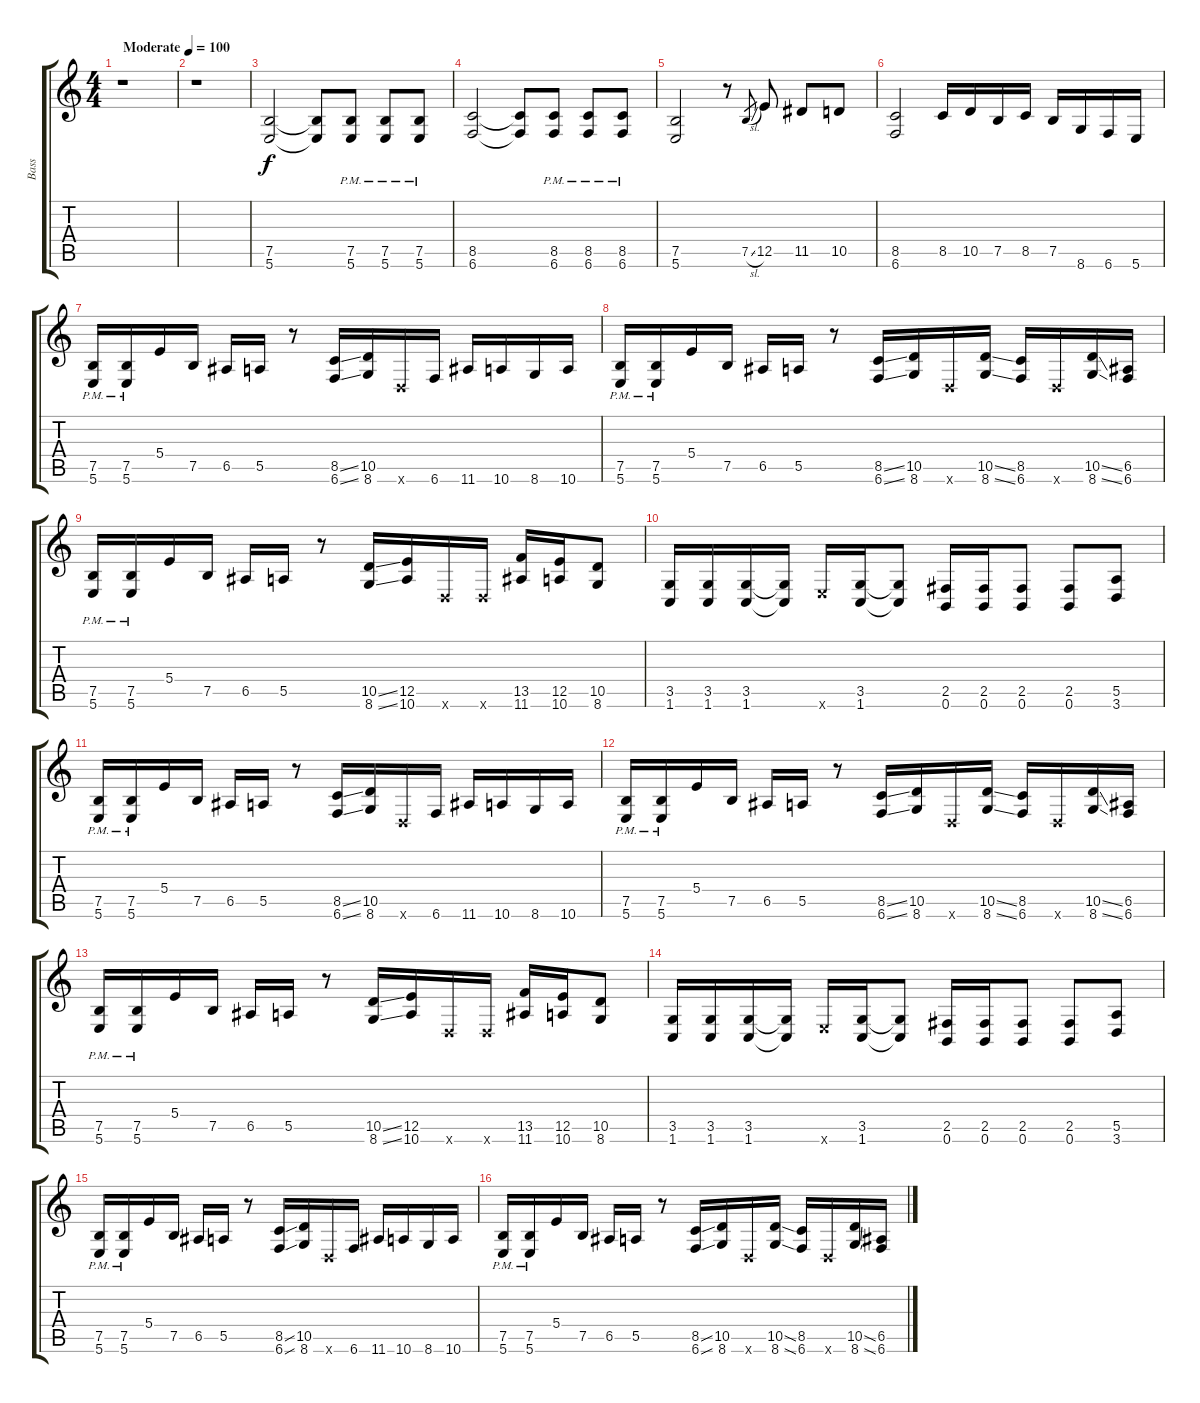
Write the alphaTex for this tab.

\track ("Bass" "Bass") {instrument electricbassfinger}
\staff {score tabs}
\tuning (C4 G3 E3 B2 E2 B1) {hide}
\ts (4 4)
\tempo (100 "Moderate")
\clef g2
\ks c
r.1{dy f instrument electricbassfinger} |
r.1 |
(7.5 5.6).2 (7.5{t} 5.6{t}).8 (7.5{pm} 5.6{pm}).8 (7.5{pm} 5.6{pm}).8 (7.5{pm} 5.6{pm}).8 |
(8.5 6.6).2 (8.5{t} 6.6{t}).8 (8.5{pm} 6.6{pm}).8 (8.5{pm} 6.6{pm}).8 (8.5{pm} 6.6{pm}).8 |
(7.5 5.6).2 r.8 7.5{sl}.8{gr} 12.5.8 11.5.8 10.5.8 |
(8.5 6.6).2 8.5.16 10.5.16 7.5.16 8.5.16 7.5.16 8.6.16 6.6.16 5.6.16 |
(7.5 5.6{pm}).16 (7.5 5.6{pm}).16 5.4.16 7.5.16 6.5.16 5.5.16 r.8 (8.5{ss} 6.6{ss}).16 (10.5 8.6).16 3.6{x}.16 6.6.16 11.6.16 10.6.16 8.6.16 10.6.16 |
(7.5{pm} 5.6).16 (7.5{pm} 5.6).16 5.4.16 7.5.16 6.5.16 5.5.16 r.8 (8.5{ss} 6.6{ss}).16 (10.5 8.6).16 3.6{x}.16 (10.5{ss} 8.6{ss}).16 (8.5 6.6).16 3.6{x}.16 (10.5{ss} 8.6{ss}).16 (6.5 6.6).16 |
(7.5{pm} 5.6).16 (7.5{pm} 5.6).16 5.4.16 7.5.16 6.5.16 5.5.16 r.8 (10.5{ss} 8.6{ss}).16 (12.5 10.6).16 3.6{x}.16 3.6{x}.16 (13.5 11.6).16 (12.5 10.6).16 (10.5 8.6).8 |
(3.5 1.6).16 (3.5 1.6).16 (3.5 1.6).16 (3.5{t} 1.6{t}).16 5.6{x}.16 (3.5 1.6).16 (3.5{t} 1.6{t}).8 (2.5 0.6).16 (2.5 0.6).16 (2.5 0.6).8 (2.5 0.6).8 (5.5 3.6).8 |
(7.5{pm} 5.6{pm}).16 (7.5{pm} 5.6{pm}).16 5.4.16 7.5.16 6.5.16 5.5.16 r.8 (8.5{ss} 6.6{ss}).16 (10.5 8.6).16 3.6{x}.16 6.6.16 11.6.16 10.6.16 8.6.16 10.6.16 |
(7.5{pm} 5.6{pm}).16 (7.5{pm} 5.6{pm}).16 5.4.16 7.5.16 6.5.16 5.5.16 r.8 (8.5{ss} 6.6{ss}).16 (10.5 8.6).16 3.6{x}.16 (10.5{ss} 8.6{ss}).16 (8.5 6.6).16 3.6{x}.16 (10.5{ss} 8.6{ss}).16 (6.5 6.6).16 |
(7.5{pm} 5.6{pm}).16 (7.5{pm} 5.6{pm}).16 5.4.16 7.5.16 6.5.16 5.5.16 r.8 (10.5{ss} 8.6{ss}).16 (12.5 10.6).16 3.6{x}.16 3.6{x}.16 (13.5 11.6).16 (12.5 10.6).16 (10.5 8.6).8 |
(3.5 1.6).16 (3.5 1.6).16 (3.5 1.6).16 (3.5{t} 1.6{t}).16 5.6{x}.16 (3.5 1.6).16 (3.5{t} 1.6{t}).8 (2.5 0.6).16 (2.5 0.6).16 (2.5 0.6).8 (2.5 0.6).8 (5.5 3.6).8 |
(7.5{pm} 5.6{pm}).16 (7.5{pm} 5.6{pm}).16 5.4.16 7.5.16 6.5.16 5.5.16 r.8 (8.5{ss} 6.6{ss}).16 (10.5 8.6).16 3.6{x}.16 6.6.16 11.6.16 10.6.16 8.6.16 10.6.16 |
(7.5{pm} 5.6{pm}).16 (7.5{pm} 5.6{pm}).16 5.4.16 7.5.16 6.5.16 5.5.16 r.8 (8.5{ss} 6.6{ss}).16 (10.5 8.6).16 3.6{x}.16 (10.5{ss} 8.6{ss}).16 (8.5 6.6).16 3.6{x}.16 (10.5{ss} 8.6{ss}).16 (6.5 6.6).16
